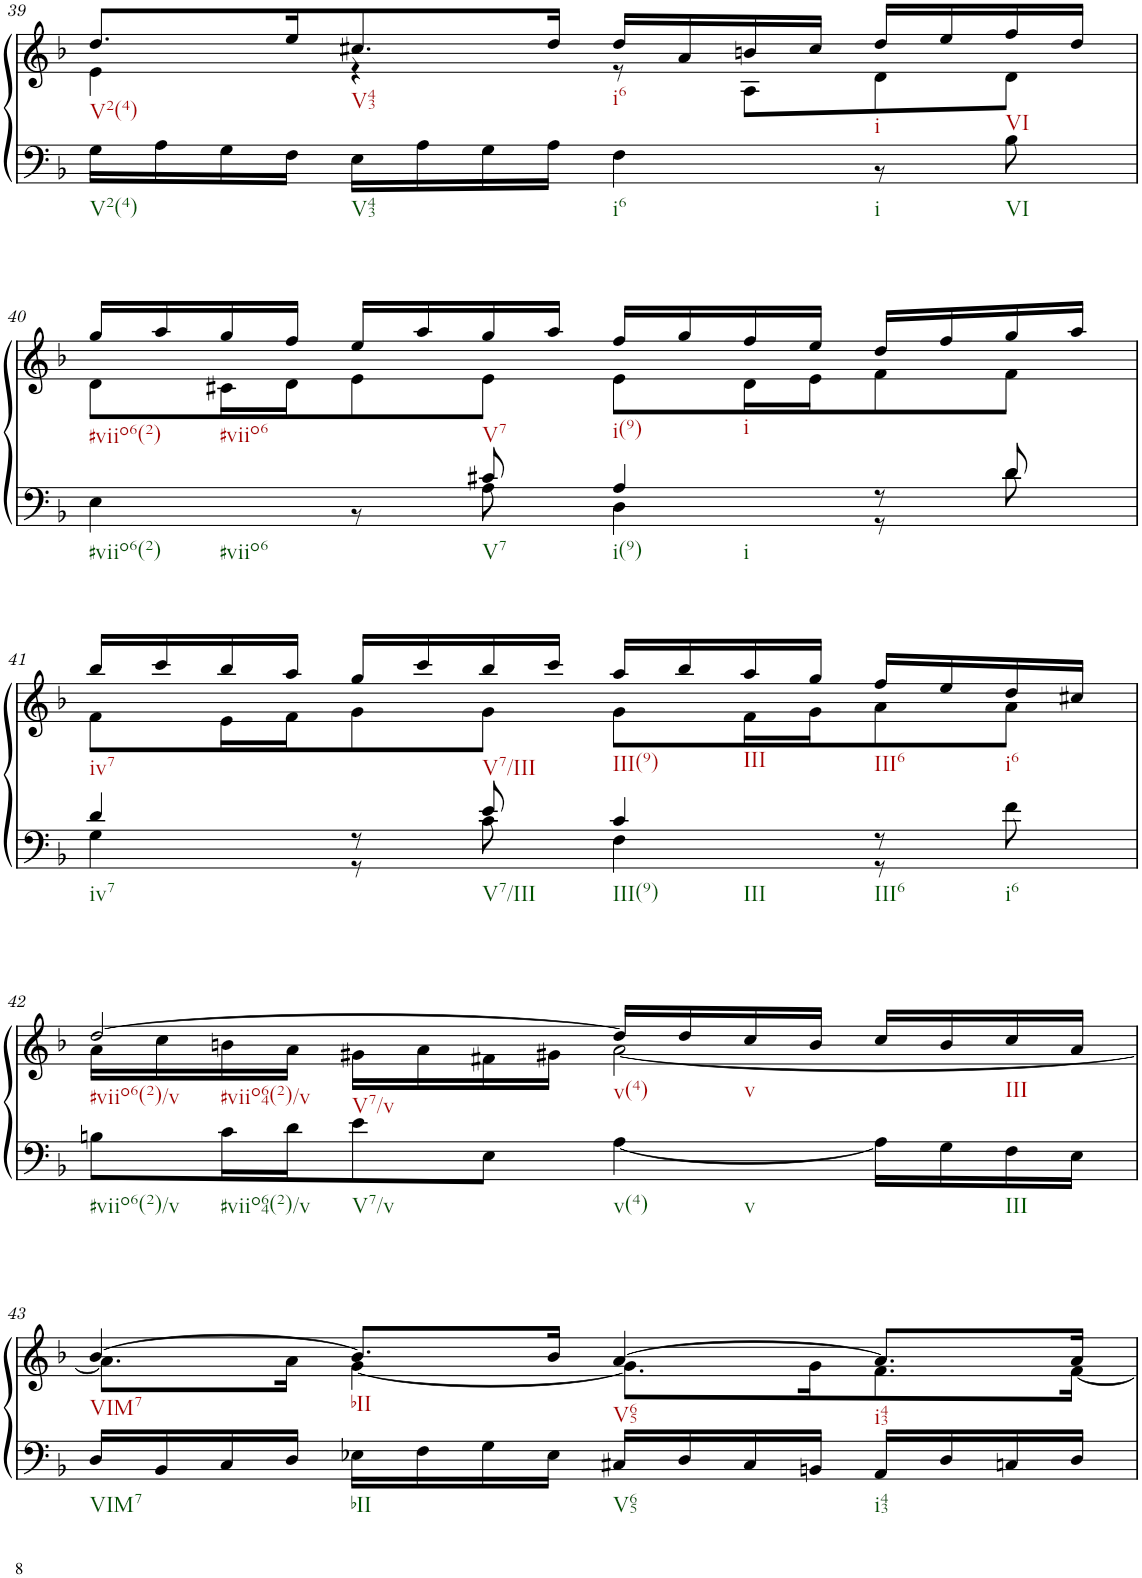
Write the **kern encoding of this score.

**kern	**kern
*part1	*part1
*staff2	*staff1
*I"Klavier linke Hand	*
!!LO:PB:g=z
*clefF4	*clefG2
*k[b-]	*k[b-]
*M2/2	*M2/2
=39	=39
*^	*^
1ryy	16G\LL	8.dd/L	4e\
.	16A\	.	.
.	16G\	.	.
.	16F\JJ	16ee/K	.
.	16E\LL	8.cc#X/	4r
.	16A\	.	.
.	16G\	.	.
.	16A\JJ	16dd/Jk	.
.	4F\	16dd/LL	8r
.	.	16a/	.
.	.	16bn/	8A\L
.	.	16cc#/JJ	.
.	8r	16dd/LL	8d\
.	.	16ee/	.
.	8B-\	16ff/	8d\J
.	.	16dd/JJ	.
!!LO:LB:g=z	!!
=40	=40	=40	=40
4.ryy	4E\	16gg/LL	8d\L
.	.	16aa/	.
.	.	16gg/	16c#X\L
.	.	16ff/JJ	16d\J
.	8r	16ee/LL	8e\
.	.	16aa/	.
8c#X/	8A\	16gg/	8e\J
.	.	16aa/JJ	.
4A/	4D\	16ff/LL	8e\L
.	.	16gg/	.
.	.	16ff/	16d\L
.	.	16ee/JJ	16e\J
8r	8r	16dd/LL	8f\
.	.	16ff/	.
8d/	8d\	16gg/	8f\J
.	.	16aa/JJ	.
!!LO:LB:g=z	!!
=41	=41	=41	=41
4d/	4G\	16bb-/LL	8f\L
.	.	16ccc/	.
.	.	16bb-/	16e\L
.	.	16aa/JJ	16f\J
8r	8r	16gg/LL	8g\
.	.	16ccc/	.
8e/	8c\	16bb-/	8g\J
.	.	16ccc/JJ	.
4c/	4F\	16aa/LL	8g\L
.	.	16bb-/	.
.	.	16aa/	16f\L
.	.	16gg/JJ	16g\J
8r	8r	16ff/LL	8a\
.	.	16ee/	.
8ryy	8f\	16dd/	8a\J
.	.	16cc#X/JJ	.
!!LO:LB:g=z	!!
=42	=42	=42	=42
1ryy	8Bn\L	[2dd/	16a\LL
.	.	.	16cc\
.	16c\L	.	16bn\
.	16d\J	.	16a\JJ
.	8e\	.	16g#X\LL
.	.	.	16a\
.	8E\J	.	16f#X\
.	.	.	16g#X\JJ
.	[4A\	16dd/LL]	[2a\
.	.	16dd/	.
.	.	16cc/	.
.	.	16b/JJ	.
.	16A\LL]	16cc/LL	.
.	16G\	16b/	.
.	16F\	16cc/	.
.	16E\JJ	16a/JJ	.
!!LO:LB:g=z	!!
=43	=43	=43	=43
16D/LL	4ryy	[4b-/	8.a\L]
16BB-/	.	.	.
16C/	.	.	.
16D/JJ	.	.	16a\Jk
4ryy	16E-X\LL	8.b-/L]	[4g\
.	16F\	.	.
.	16G\	.	.
.	16E-\JJ	16b-/Jk	.
16C#X/LL	2ryy	[4a/	8.g\L]
16D/	.	.	.
16C#/	.	.	.
16BBn/JJ	.	.	16g\K
16AA/LL	.	8.a/L]	8.f\
16D/	.	.	.
16Cn/	.	.	.
16D/JJ	.	16a/Jk	[16f\Jk
*v	*v	*	*
*	*v	*v
=	=
*-	*-
